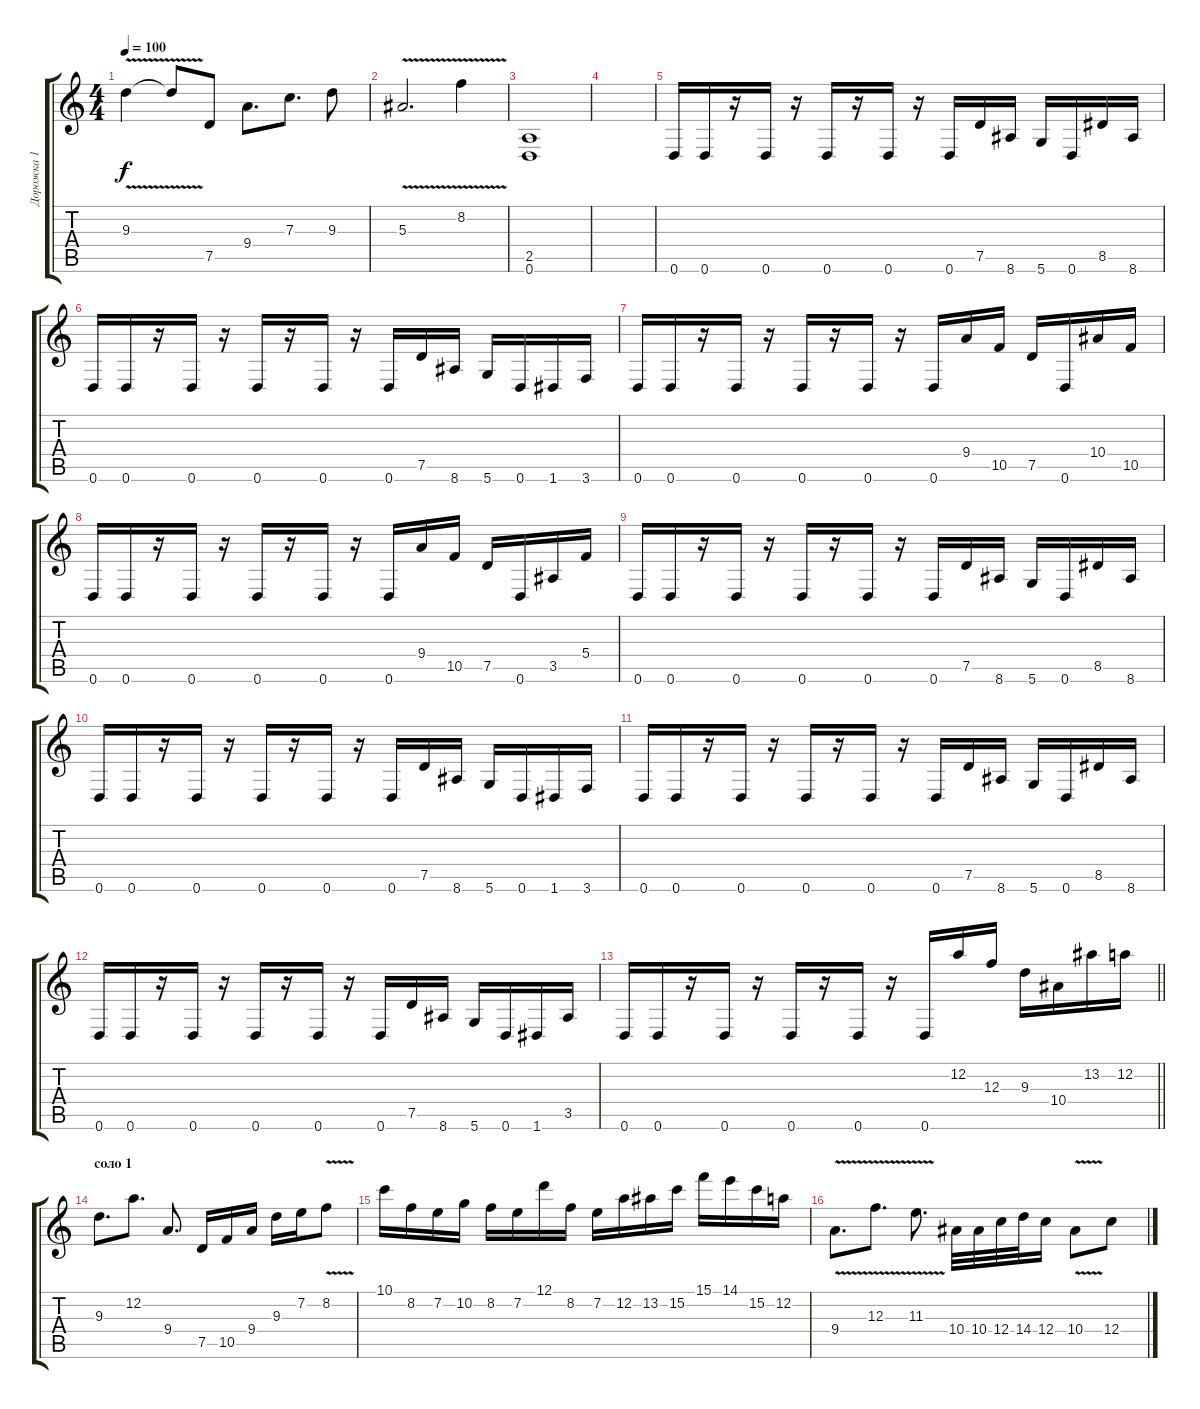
\track ("Дорожка 1" "Дорожка 1") {instrument overdrivenguitar}
\staff {score tabs}
\tuning (D4 A3 F3 C3 G2 D2) {hide}
\ts (4 4)
\tempo 100
\clef g2
\ks c
9.3{v}.4{dy f} 9.3{t}.8 7.5.8 9.4.8{d} 7.3.8{d} 9.3.8 |
5.3{v}.2{d} 8.2{v}.4 |
(2.5 0.6).1 |
|
0.6.16 0.6.16 r.16 0.6.16 r.16 0.6.16 r.16 0.6.16 r.16 0.6.16 7.5.16 8.6.16 5.6.16 0.6.16 8.5.16 8.6.16 |
0.6.16 0.6.16 r.16 0.6.16 r.16 0.6.16 r.16 0.6.16 r.16 0.6.16 7.5.16 8.6.16 5.6.16 0.6.16 1.6.16 3.6.16 |
0.6.16 0.6.16 r.16 0.6.16 r.16 0.6.16 r.16 0.6.16 r.16 0.6.16 9.4.16 10.5.16 7.5.16 0.6.16 10.4.16 10.5.16 |
0.6.16 0.6.16 r.16 0.6.16 r.16 0.6.16 r.16 0.6.16 r.16 0.6.16 9.4.16 10.5.16 7.5.16 0.6.16 3.5.16 5.4.16 |
0.6.16 0.6.16 r.16 0.6.16 r.16 0.6.16 r.16 0.6.16 r.16 0.6.16 7.5.16 8.6.16 5.6.16 0.6.16 8.5.16 8.6.16 |
0.6.16 0.6.16 r.16 0.6.16 r.16 0.6.16 r.16 0.6.16 r.16 0.6.16 7.5.16 8.6.16 5.6.16 0.6.16 1.6.16 3.6.16 |
0.6.16 0.6.16 r.16 0.6.16 r.16 0.6.16 r.16 0.6.16 r.16 0.6.16 7.5.16 8.6.16 5.6.16 0.6.16 8.5.16 8.6.16 |
0.6.16 0.6.16 r.16 0.6.16 r.16 0.6.16 r.16 0.6.16 r.16 0.6.16 7.5.16 8.6.16 5.6.16 0.6.16 1.6.16 3.5.16 |
\barLineRight lightlight
0.6.16 0.6.16 r.16 0.6.16 r.16 0.6.16 r.16 0.6.16 r.16 0.6.16 12.2.16 12.3.16 9.3.16 10.4.16 13.2.16 12.2.16 |
\section ("" "соло 1")
9.3.8{d} 12.2.8{d} 9.4.8{d} 7.5.16 10.5.16 9.4.16 9.3.16 7.2.16 8.2{v}.8 |
10.1.16 8.2.16 7.2.16 10.2.16 8.2.16 7.2.16 12.1.16 8.2.16 7.2.16 12.2.16 13.2.16 15.2.16 15.1.16 14.1.16 15.2.16 12.2.16 |
9.4{v}.8{d} 12.3{v}.8{d} 11.3{v}.8{d} 10.4.32 10.4.32 12.4.32 14.4.32 12.4.16 10.4{v}.8 12.4.8
